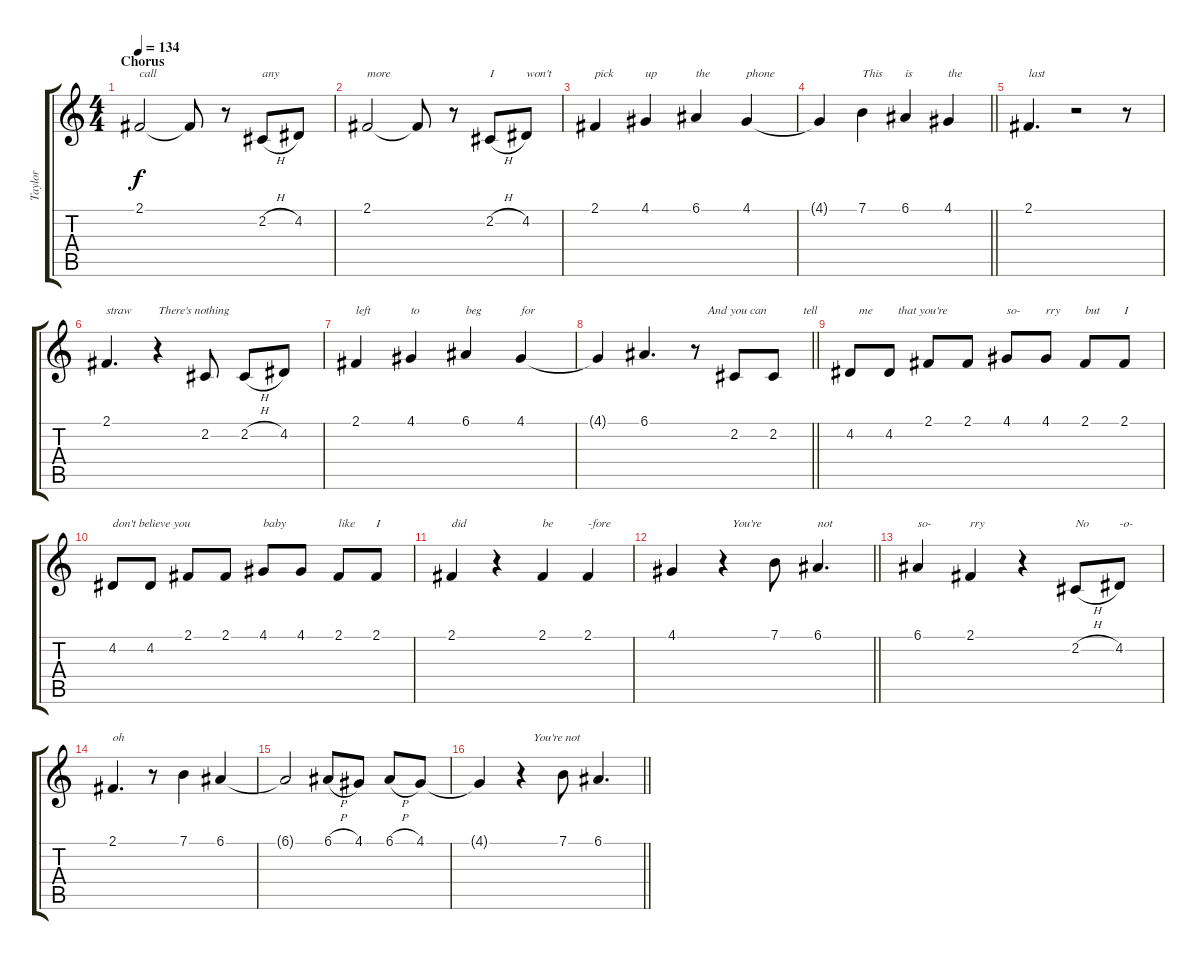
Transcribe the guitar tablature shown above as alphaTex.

\track ("Taylor" "Taylor") {instrument ocarina}
\staff {score tabs}
\tuning (E4 B3 G3 D3 A2 E2) {hide}
\ts (4 4)
\section ("" "Chorus")
\tempo 134
\clef g2
\ks c
2.1.2{txt "call" dy f} 2.1{t}.8 r.8 2.2{h}.8{txt "any"} 4.2.8 |
2.1.2{txt "more"} 2.1{t}.8 r.8 2.2{h}.8{txt "I"} 4.2.8{txt "won't"} |
2.1.4{txt "pick"} 4.1.4{txt "up"} 6.1.4{txt "the"} 4.1.4{txt "phone"} |
\barLineRight lightlight
4.1{t}.4 7.1.4{txt "This"} 6.1.4{txt "is "} 4.1.4{txt "the"} |
2.1.4{d txt "last"} r.2 r.8 |
2.1.4{d txt "straw"} r.4{txt "There's nothing"} 2.2.8 2.2{h}.8 4.2.8 |
2.1.4{txt "left"} 4.1.4{txt "to"} 6.1.4{txt "beg"} 4.1.4{txt "for"} |
\barLineRight lightlight
4.1{t}.4 6.1.4{d} r.8{txt "    And you can"} 2.2.8 2.2.8{txt "          tell "} |
4.2.8{txt "   me"} 4.2.8{txt "   that you're"} 2.1.8 2.1.8 4.1.8{txt "so-"} 4.1.8{txt "rry"} 2.1.8{txt "but"} 2.1.8{txt "I"} |
4.2.8{txt "don't believe you"} 4.2.8 2.1.8 2.1.8 4.1.8{txt "baby"} 4.1.8 2.1.8{txt "like"} 2.1.8{txt "I"} |
2.1.4{txt "did"} r.4 2.1.4{txt "be"} 2.1.4{txt "-fore"} |
\barLineRight lightlight
4.1.4 r.4{txt "   You're"} 7.1.8 6.1.4{d txt "not"} |
6.1.4{txt "so-"} 2.1.4{txt "rry"} r.4 2.2{h}.8{txt "No "} 4.2.8{txt "-o-"} |
2.1.4{d txt "oh"} r.8 7.1.4 6.1.4 |
6.1{t}.2 6.1{h}.8 4.1.8 6.1{h}.8 4.1.8 |
\barLineRight lightlight
4.1{t}.4 r.4{txt "    You're not"} 7.1.8 6.1.4{d}
